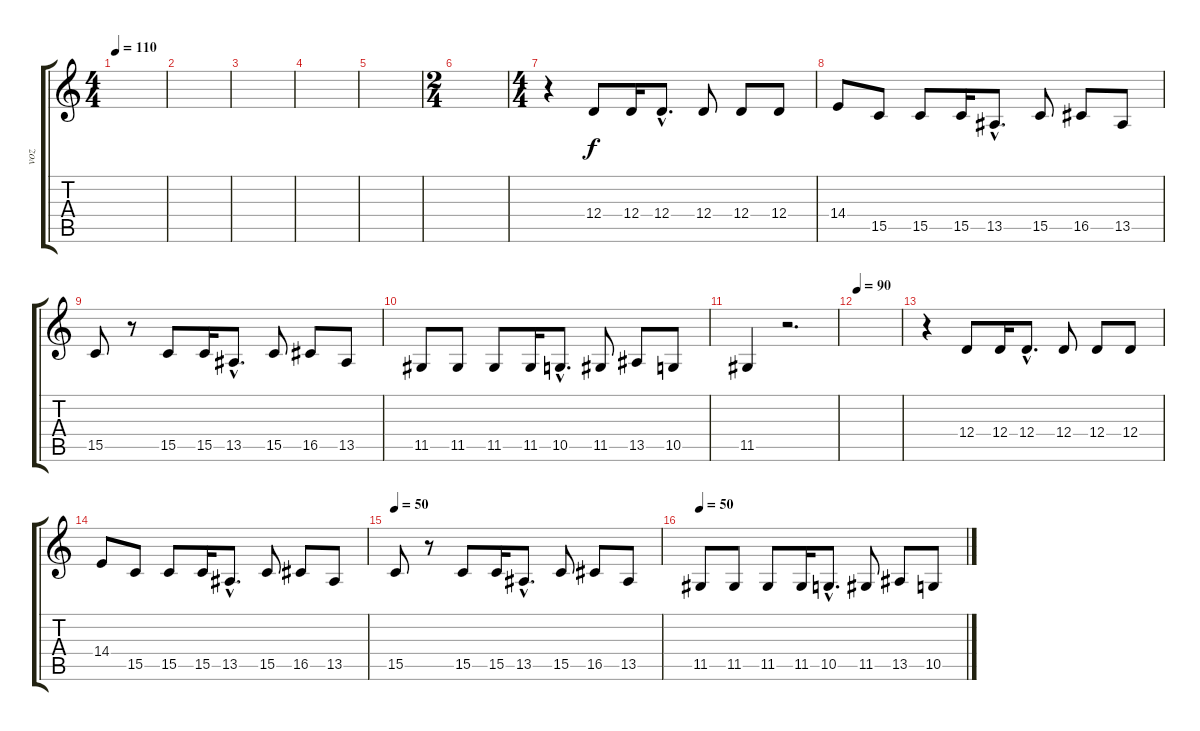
\track ("voz" "voz") {instrument lead6voice}
\staff {score tabs}
\tuning (E4 B3 G3 D3 A2 E2) {hide}
\ts (4 4)
\tempo 110
\clef g2
\ks c
|
|
|
|
|
\ts (2 4)
|
\ts (4 4)
r.4 12.4.8 12.4.16 12.4{hac}.8{d} 12.4.8 12.4.8 12.4.8 |
14.4.8 15.5.8 15.5.8 15.5.16 13.5{hac}.8{d} 15.5.8 16.5.8 13.5.8 |
15.5.8 r.8 15.5.8 15.5.16 13.5{hac}.8{d} 15.5.8 16.5.8 13.5.8 |
11.5.8 11.5.8 11.5.8 11.5.16 10.5{hac}.8{d} 11.5.8 13.5.8 10.5.8 |
11.5.4 r.2{d} |
\tempo 90
|
r.4 12.4.8 12.4.16 12.4{hac}.8{d} 12.4.8 12.4.8 12.4.8 |
14.4.8 15.5.8 15.5.8 15.5.16 13.5{hac}.8{d} 15.5.8 16.5.8 13.5.8 |
\tempo 50
15.5.8 r.8 15.5.8 15.5.16 13.5{hac}.8{d} 15.5.8 16.5.8 13.5.8 |
\tempo 50
11.5.8 11.5.8 11.5.8 11.5.16 10.5{hac}.8{d} 11.5.8 13.5.8 10.5.8
